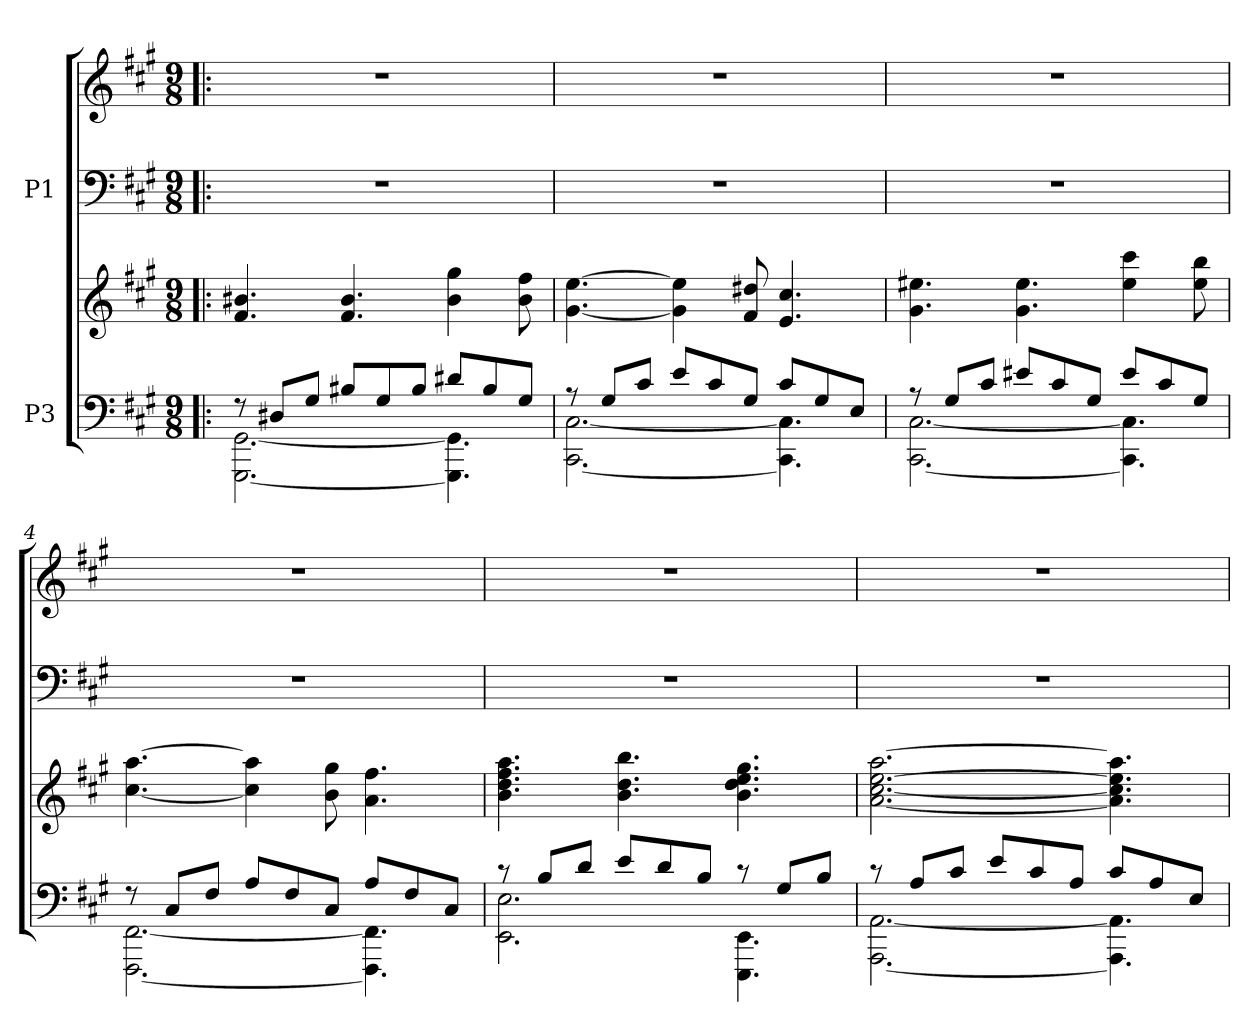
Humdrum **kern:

**kern	**kern	**kern	**kern
*part2	*part2	*part1	*part1
*staff4	*staff3	*staff2	*staff1
*I"P3	*	*I"P1	*
!!LO:PB:g=z
*clefF4	*clefG2	*clefF4	*clefG2
*k[f#c#g#]	*k[f#c#g#]	*k[f#c#g#]	*k[f#c#g#]
*A:	*A:	*A:	*A:
*M9/8	*M9/8	*M9/8	*M9/8
=1!|:	=1!|:	=1!|:	=1!|:
*^	*	*	*
!	!	!	!LO:N:vis=1	!LO:N:vis=1
8r	[<2.GGG#i\ [<2.GG#i	4.f#i/ 4.b#Xi	8%9r	8%9r
8D#Xi/L	.	.	.	.
8G#i/J	.	.	.	.
8B#Xi/L	.	4.f#i/ 4.b#i	.	.
8G#i/	.	.	.	.
8B#i/J	.	.	.	.
8d#Xi/L	4.GGG#i\] 4.GG#i]	4b#i\ 4gg#i	.	.
8B#i/	.	.	.	.
8G#i/J	.	8b#i\ 8ff#i	.	.
=2	=2	=2	=2	=2
!	!	!	!LO:N:vis=1	!LO:N:vis=1
8r	[<2.CC#i\ [<2.C#i	[<4.g#i\ [>4.eei	8%9r	8%9r
8G#i/L	.	.	.	.
8c#i/J	.	.	.	.
8ei/L	.	4g#i\] 4eei]	.	.
8c#i/	.	.	.	.
8G#i/J	.	8f#i/ 8dd#Xi	.	.
8c#i/L	4.CC#i\] 4.C#i]	4.ei/ 4.cc#i	.	.
8G#i/	.	.	.	.
8Ei/J	.	.	.	.
=3	=3	=3	=3	=3
!	!	!	!LO:N:vis=1	!LO:N:vis=1
8r	[<2.CC#i\ [<2.C#i	4.g#i\ 4.ee#Xi	8%9r	8%9r
8G#i/L	.	.	.	.
8c#i/J	.	.	.	.
8e#Xi/L	.	4.g#i\ 4.ee#i	.	.
8c#i/	.	.	.	.
8G#i/J	.	.	.	.
8e#i/L	4.CC#i\] 4.C#i]	4ee#i\ 4ccc#i	.	.
8c#i/	.	.	.	.
8G#i/J	.	8ee#i\ 8bbi	.	.
!!LO:LB:g=z
=4	=4	=4	=4	=4
!	!	!	!LO:N:vis=1	!LO:N:vis=1
8r	[<2.FFF#i\ [<2.FF#i	[<4.cc#i\ [>4.aai	8%9r	8%9r
8C#i/L	.	.	.	.
8F#i/J	.	.	.	.
8Ai/L	.	4cc#i\] 4aai]	.	.
8F#i/	.	.	.	.
8C#i/J	.	8bi\ 8gg#i	.	.
8Ai/L	4.FFF#i\] 4.FF#i]	4.ai\ 4.ff#i	.	.
8F#i/	.	.	.	.
8C#i/J	.	.	.	.
=5	=5	=5	=5	=5
!	!	!	!LO:N:vis=1	!LO:N:vis=1
8r	2.EEi\ 2.Ei	4.bi\ 4.ddi 4.ff#i 4.aai	8%9r	8%9r
8Bi/L	.	.	.	.
8di/J	.	.	.	.
8ei/L	.	4.bi\ 4.ddi 4.bbi	.	.
8di/	.	.	.	.
8Bi/J	.	.	.	.
8r	4.EEEi\ 4.EEi	4.bi\ 4.ddi 4.eei 4.gg#i	.	.
8G#i/L	.	.	.	.
8Bi/J	.	.	.	.
=6	=6	=6	=6	=6
!	!	!	!LO:N:vis=1	!LO:N:vis=1
8r	[<2.AAAi\ [<2.AAi	[<2.ai\ [<2.cc#i [>2.eei [>2.aai	8%9r	8%9r
8Ai/L	.	.	.	.
8c#i/J	.	.	.	.
8ei/L	.	.	.	.
8c#i/	.	.	.	.
8Ai/J	.	.	.	.
8c#i/L	4.AAAi\] 4.AAi]	4.ai\] 4.cc#i] 4.eei] 4.aai]	.	.
8Ai/	.	.	.	.
8Ei/J	.	.	.	.
*v	*v	*	*	*
=	=	=	=
*-	*-	*-	*-
